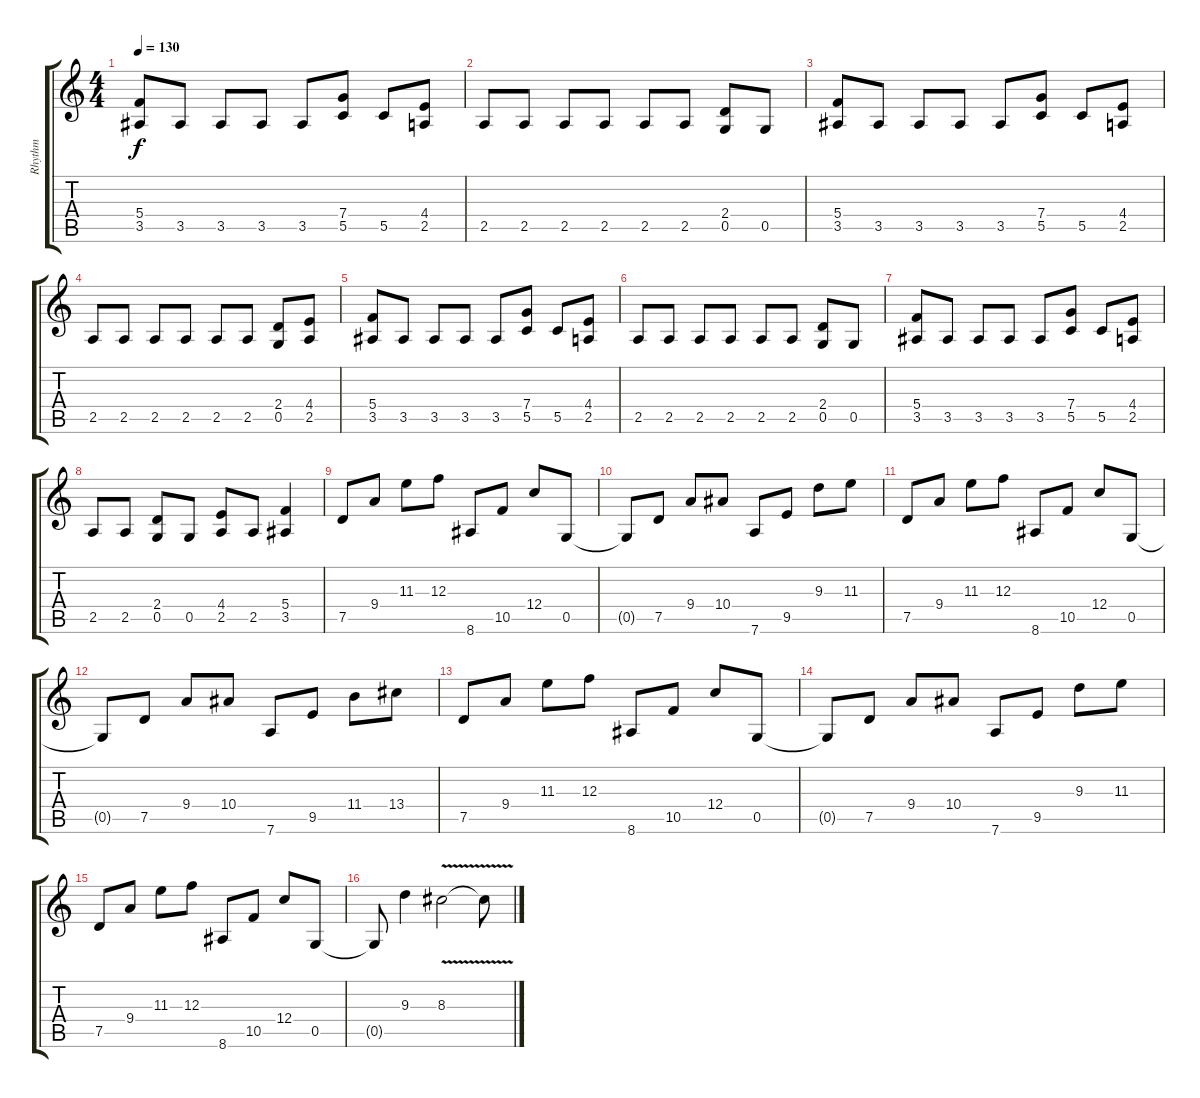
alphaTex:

\track ("Rhythm" "Rhythm") {instrument distortionguitar}
\staff {score tabs}
\tuning (D4 A3 F3 C3 G2 D2) {hide}
\ts (4 4)
\tempo 130
\clef g2
\ks c
(5.4 3.5).8{dy f instrument distortionguitar} 3.5.8 3.5.8 3.5.8 3.5.8 (7.4 5.5).8 5.5.8 (4.4 2.5).8 |
2.5.8 2.5.8 2.5.8 2.5.8 2.5.8 2.5.8 (2.4 0.5).8 0.5.8 |
(5.4 3.5).8 3.5.8 3.5.8 3.5.8 3.5.8 (7.4 5.5).8 5.5.8 (4.4 2.5).8 |
2.5.8 2.5.8 2.5.8 2.5.8 2.5.8 2.5.8 (2.4 0.5).8 (4.4 2.5).8 |
(5.4 3.5).8 3.5.8 3.5.8 3.5.8 3.5.8 (7.4 5.5).8 5.5.8 (4.4 2.5).8 |
2.5.8 2.5.8 2.5.8 2.5.8 2.5.8 2.5.8 (2.4 0.5).8 0.5.8 |
(5.4 3.5).8 3.5.8 3.5.8 3.5.8 3.5.8 (7.4 5.5).8 5.5.8 (4.4 2.5).8 |
2.5.8 2.5.8 (2.4 0.5).8 0.5.8 (4.4 2.5).8 2.5.8 (5.4 3.5).4 |
7.5.8 9.4.8 11.3.8 12.3.8 8.6.8 10.5.8 12.4.8 0.5.8 |
0.5{t}.8 7.5.8 9.4.8 10.4.8 7.6.8 9.5.8 9.3.8 11.3.8 |
7.5.8 9.4.8 11.3.8 12.3.8 8.6.8 10.5.8 12.4.8 0.5.8 |
0.5{t}.8 7.5.8 9.4.8 10.4.8 7.6.8 9.5.8 11.4.8 13.4.8 |
7.5.8 9.4.8 11.3.8 12.3.8 8.6.8 10.5.8 12.4.8 0.5.8 |
0.5{t}.8 7.5.8 9.4.8 10.4.8 7.6.8 9.5.8 9.3.8 11.3.8 |
7.5.8 9.4.8 11.3.8 12.3.8 8.6.8 10.5.8 12.4.8 0.5.8 |
0.5{t}.8 9.3.4 8.3{v}.2 8.3{t}.8
